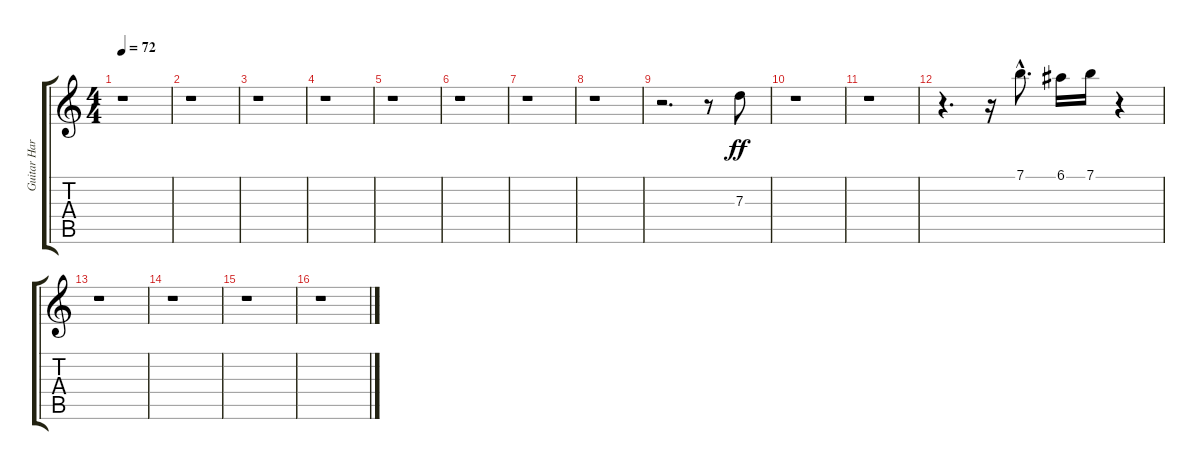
\track ("Guitar Harmonics" "Guitar Har") {instrument guitarharmonics}
\staff {score tabs}
\tuning (E4 B3 G3 D3 A2 E2) {hide}
\ts (4 4)
\tempo 72
\clef g2
\ks c
r.1{dy ff} |
r.1 |
r.1 |
r.1 |
r.1 |
r.1 |
r.1 |
r.1 |
r.2{d} r.8 7.3.8 |
r.1 |
r.1 |
r.4{d} r.16 7.1{hac}.8{d} 6.1.16 7.1.16 r.4 |
r.1 |
r.1 |
r.1 |
r.1
